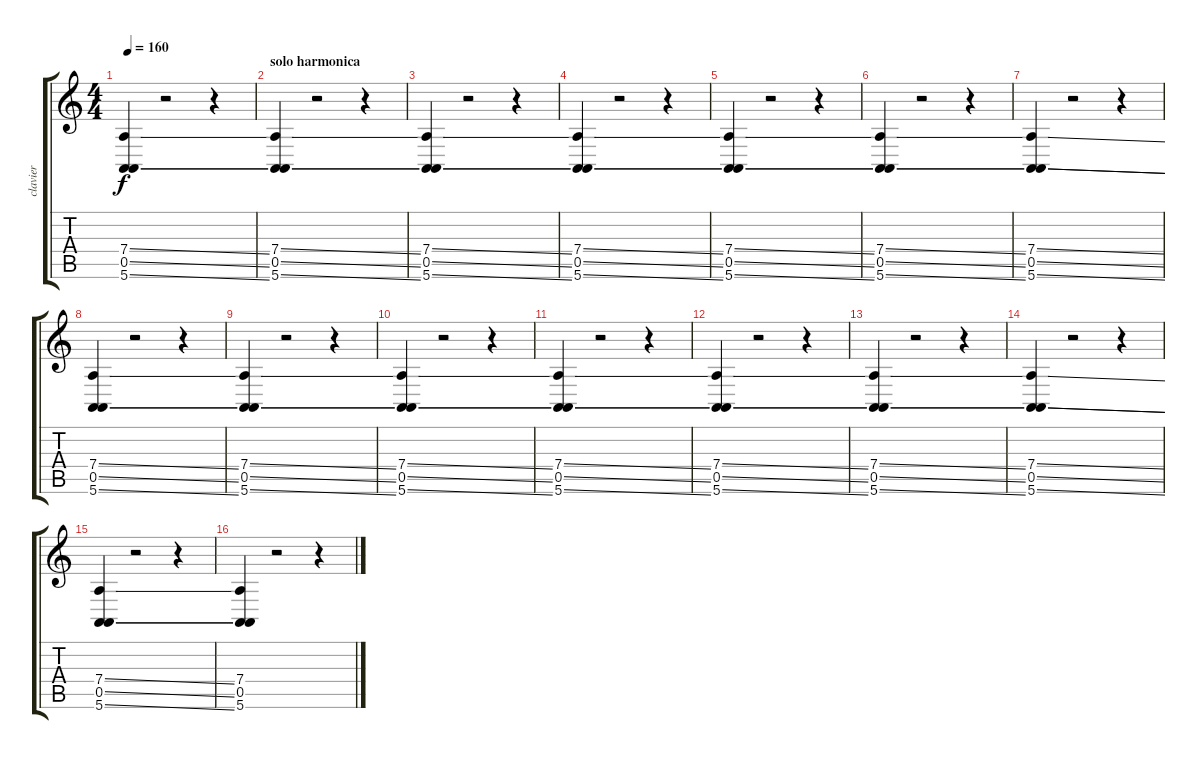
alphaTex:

\track ("clavier" "clavier") {instrument lead1square}
\staff {score tabs}
\tuning (E4 B3 G3 D3 A2 E2) {hide}
\ts (4 4)
\tempo 160
\clef g2
\ks c
(7.4{ss} 0.5{ss} 5.6{ss}).4{dy f} r.2 r.4 |
\section ("" "solo harmonica")
(7.4{ss} 0.5{ss} 5.6{ss}).4 r.2 r.4 |
(7.4{ss} 0.5{ss} 5.6{ss}).4 r.2 r.4 |
(7.4{ss} 0.5{ss} 5.6{ss}).4 r.2 r.4 |
(7.4{ss} 0.5{ss} 5.6{ss}).4 r.2 r.4 |
(7.4{ss} 0.5{ss} 5.6{ss}).4 r.2 r.4 |
(7.4{ss} 0.5{ss} 5.6{ss}).4 r.2 r.4 |
(7.4{ss} 0.5{ss} 5.6{ss}).4 r.2 r.4 |
(7.4{ss} 0.5{ss} 5.6{ss}).4 r.2 r.4 |
(7.4{ss} 0.5{ss} 5.6{ss}).4 r.2 r.4 |
(7.4{ss} 0.5{ss} 5.6{ss}).4 r.2 r.4 |
(7.4{ss} 0.5{ss} 5.6{ss}).4 r.2 r.4 |
(7.4{ss} 0.5{ss} 5.6{ss}).4 r.2 r.4 |
(7.4{ss} 0.5{ss} 5.6{ss}).4 r.2 r.4 |
(7.4{ss} 0.5{ss} 5.6{ss}).4 r.2 r.4 |
(7.4{ss} 0.5{ss} 5.6{ss}).4 r.2 r.4
